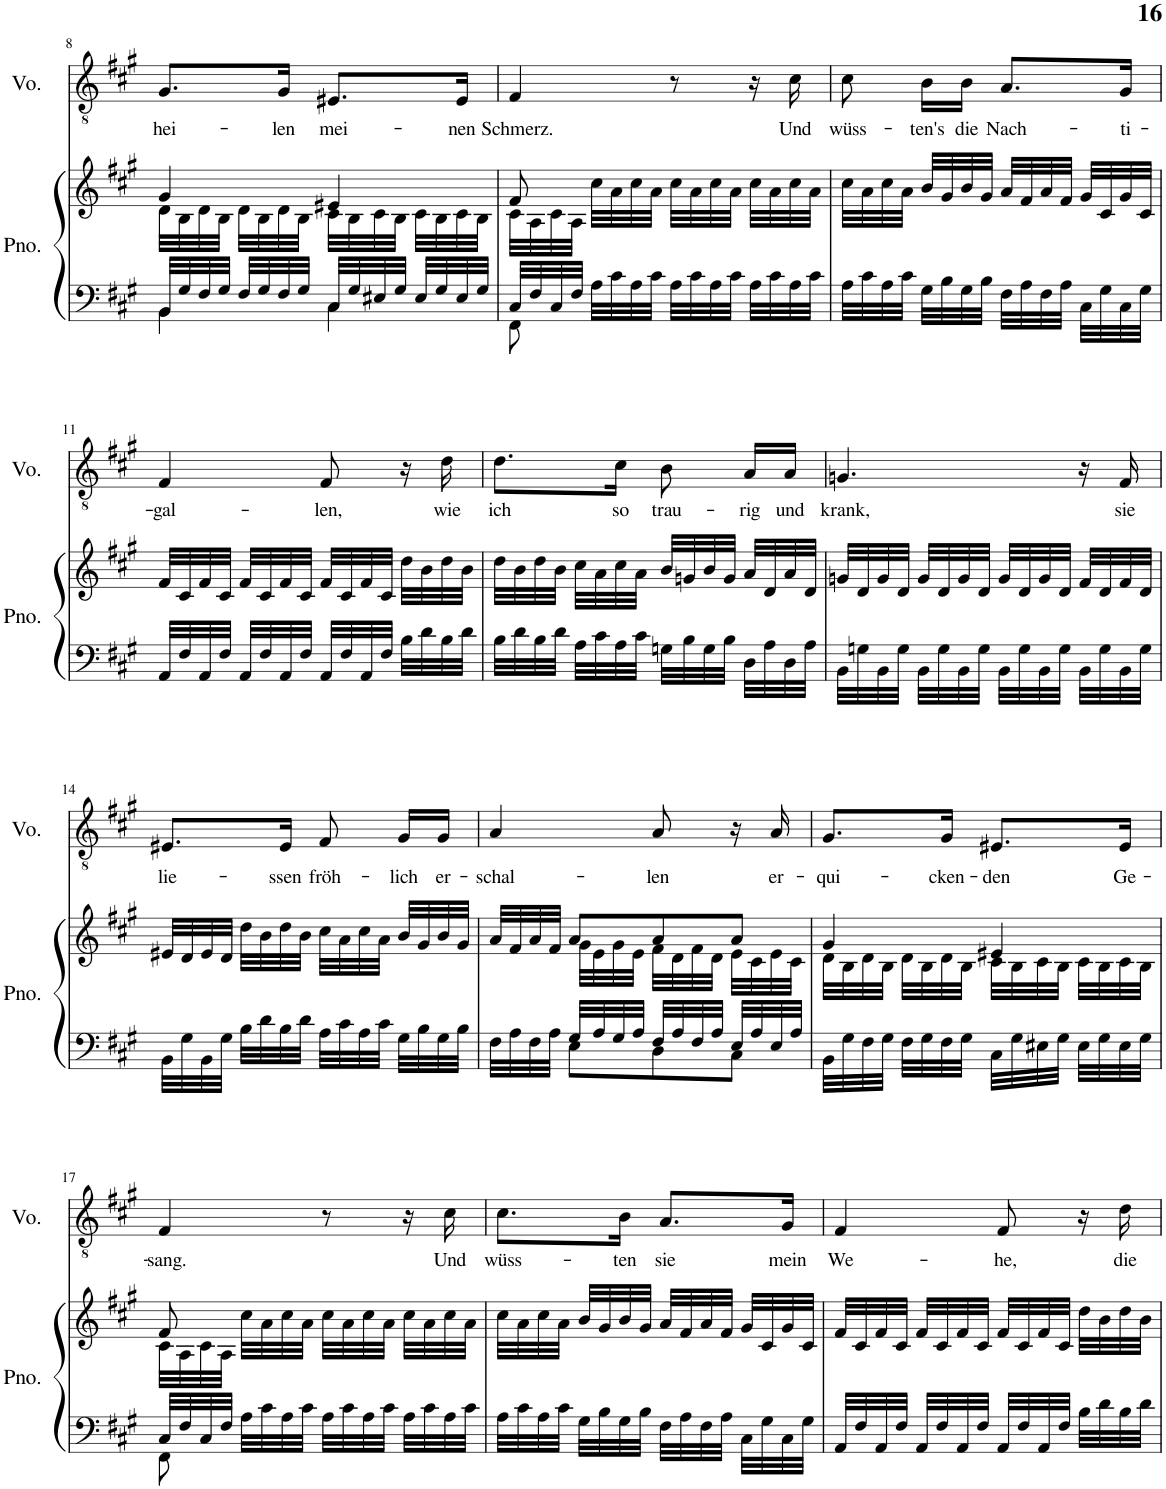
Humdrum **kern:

**kern	**kern	**kern	**text
*part2	*part2	*part1	*part1
*staff3	*staff2	*staff1	*staff1
*I"Piano	*	*I"Voice	*
*I'Pno.	*	*I'Vo.	*
!!LO:PB:g=z
*clefF4	*clefG2	*clefGv2	*
*k[f#c#g#]	*k[f#c#g#]	*k[f#c#g#]	*
*M2/4	*M2/4	*M2/4	*
=8	=8	=8	=8
*^	*^	*	*
!	!	!	!	!	!LO:LY:b
32BB/LLL	4BB\	4g#/	32d\LLL	8.G#/L	hei-
32G#/	.	.	32B\	.	.
32F#/	.	.	32d\	.	.
32G#/JJJ	.	.	32B\JJJ	.	.
32F#/LLL	.	.	32d\LLL	.	.
32G#/	.	.	32B\	.	.
!	!	!	!	!	!LO:LY:b
32F#/	.	.	32d\	16G#/Jk	-len
32G#/JJJ	.	.	32B\JJJ	.	.
!	!	!	!	!	!LO:LY:b
32C#/LLL	4C#\	4e#X/	32c#\LLL	8.E#X/L	mei-
32G#/	.	.	32B\	.	.
32E#X/	.	.	32c#\	.	.
32G#/JJJ	.	.	32B\JJJ	.	.
32E#/LLL	.	.	32c#\LLL	.	.
32G#/	.	.	32B\	.	.
!	!	!	!	!	!LO:LY:b
32E#/	.	.	32c#\	16E#/Jk	-nen
32G#/JJJ	.	.	32B\JJJ	.	.
=9	=9	=9	=9	=9	=9
!	!	!	!	!	!LO:LY:b
32C#/LLL	8FF#\	8f#/	32c#\LLL	4F#/	Schmerz.
32F#/	.	.	32A\	.	.
32C#/	.	.	32c#\	.	.
32F#/JJJ	.	.	32A\JJJ	.	.
32A\LLL	8ryy	32cc#\LLL	8ryy	.	.
32c#\	.	32a\	.	.	.
32A\	.	32cc#\	.	.	.
32c#\JJJ	.	32a\JJJ	.	.	.
32A\LLL	4ryy	32cc#\LLL	4ryy	8r	.
32c#\	.	32a\	.	.	.
32A\	.	32cc#\	.	.	.
32c#\JJJ	.	32a\JJJ	.	.	.
32A\LLL	.	32cc#\LLL	.	16r	.
32c#\	.	32a\	.	.	.
!	!	!	!	!	!LO:LY:b
32A\	.	32cc#\	.	16c#\	Und
32c#\JJJ	.	32a\JJJ	.	.	.
*v	*v	*	*	*	*
*	*v	*v	*	*
=10	=10	=10	=10
!	!	!	!LO:LY:b
32A\LLL	32cc#\LLL	8c#\	wüss-
32c#\	32a\	.	.
32A\	32cc#\	.	.
32c#\JJJ	32a\JJJ	.	.
!	!	!	!LO:LY:b
32G#\LLL	32b/LLL	16B\LL	-ten's
32B\	32g#/	.	.
!	!	!	!LO:LY:b
32G#\	32b/	16B\JJ	die
32B\JJJ	32g#/JJJ	.	.
!	!	!	!LO:LY:b
32F#\LLL	32a/LLL	8.A/L	Nach-
32A\	32f#/	.	.
32F#\	32a/	.	.
32A\JJJ	32f#/JJJ	.	.
32C#\LLL	32g#/LLL	.	.
32G#\	32c#/	.	.
!	!	!	!LO:LY:b
32C#\	32g#/	16G#/Jk	-ti-
32G#\JJJ	32c#/JJJ	.	.
!!LO:LB:g=z
=11	=11	=11	=11
!	!	!	!LO:LY:b
32AA/LLL	32f#/LLL	4F#/	-gal-
32F#/	32c#/	.	.
32AA/	32f#/	.	.
32F#/JJJ	32c#/JJJ	.	.
32AA/LLL	32f#/LLL	.	.
32F#/	32c#/	.	.
32AA/	32f#/	.	.
32F#/JJJ	32c#/JJJ	.	.
!	!	!	!LO:LY:b
32AA/LLL	32f#/LLL	8F#/	-len,
32F#/	32c#/	.	.
32AA/	32f#/	.	.
32F#/JJJ	32c#/JJJ	.	.
32B\LLL	32dd\LLL	16r	.
32d\	32b\	.	.
!	!	!	!LO:LY:b
32B\	32dd\	16d\	wie
32d\JJJ	32b\JJJ	.	.
=12	=12	=12	=12
!	!	!	!LO:LY:b
32B\LLL	32dd\LLL	8.d\L	ich
32d\	32b\	.	.
32B\	32dd\	.	.
32d\JJJ	32b\JJJ	.	.
32A\LLL	32cc#\LLL	.	.
32c#\	32a\	.	.
!	!	!	!LO:LY:b
32A\	32cc#\	16c#\Jk	so
32c#\JJJ	32a\JJJ	.	.
!	!	!	!LO:LY:b
32Gn\LLL	32b/LLL	8B\	trau-
32B\	32gn/	.	.
32G\	32b/	.	.
32B\JJJ	32g/JJJ	.	.
!	!	!	!LO:LY:b
32D\LLL	32a/LLL	16A/LL	-rig
32A\	32d/	.	.
!	!	!	!LO:LY:b
32D\	32a/	16A/JJ	und
32A\JJJ	32d/JJJ	.	.
=13	=13	=13	=13
!	!	!	!LO:LY:b
32BB\LLL	32gn/LLL	4.Gn/	krank,
32Gn\	32d/	.	.
32BB\	32g/	.	.
32G\JJJ	32d/JJJ	.	.
32BB\LLL	32g/LLL	.	.
32G\	32d/	.	.
32BB\	32g/	.	.
32G\JJJ	32d/JJJ	.	.
32BB\LLL	32g/LLL	.	.
32G\	32d/	.	.
32BB\	32g/	.	.
32G\JJJ	32d/JJJ	.	.
32BB\LLL	32f#/LLL	16r	.
32G\	32d/	.	.
!	!	!	!LO:LY:b
32BB\	32f#/	16F#/	sie
32G\JJJ	32d/JJJ	.	.
!!LO:LB:g=z
=14	=14	=14	=14
!	!	!	!LO:LY:b
32BB\LLL	32e#X/LLL	8.E#X/L	lie-
32G#\	32d/	.	.
32BB\	32e#/	.	.
32G#\JJJ	32d/JJJ	.	.
32B\LLL	32dd\LLL	.	.
32d\	32b\	.	.
!	!	!	!LO:LY:b
32B\	32dd\	16E#/Jk	-ssen
32d\JJJ	32b\JJJ	.	.
!	!	!	!LO:LY:b
32A\LLL	32cc#\LLL	8F#/	fröh-
32c#\	32a\	.	.
32A\	32cc#\	.	.
32c#\JJJ	32a\JJJ	.	.
!	!	!	!LO:LY:b
32G#\LLL	32b/LLL	16G#/LL	-lich
32B\	32g#/	.	.
!	!	!	!LO:LY:b
32G#\	32b/	16G#/JJ	er-
32B\JJJ	32g#/JJJ	.	.
=15	=15	=15	=15
*^	*^	*	*
!	!	!	!	!	!LO:LY:b
32F#\LLL	8ryy	32a/LLL	8ryy	4A/	-schal-
32A\	.	32f#/	.	.	.
32F#\	.	32a/	.	.	.
32A\JJJ	.	32f#/JJJ	.	.	.
32G#/LLL	8E\L	8a/L	32g#\LLL	.	.
32A/	.	.	32e\	.	.
32G#/	.	.	32g#\	.	.
32A/JJJ	.	.	32e\JJJ	.	.
!	!	!	!	!	!LO:LY:b
32F#/LLL	8D\	8a/	32f#\LLL	8A/	-len
32A/	.	.	32d\	.	.
32F#/	.	.	32f#\	.	.
32A/JJJ	.	.	32d\JJJ	.	.
32E/LLL	8C#\J	8a/J	32e\LLL	16r	.
32A/	.	.	32c#\	.	.
!	!	!	!	!	!LO:LY:b
32E/	.	.	32e\	16A/	er-
32A/JJJ	.	.	32c#\JJJ	.	.
*v	*v	*	*	*	*
=16	=16	=16	=16	=16
!	!	!	!	!LO:LY:b
32BB\LLL	4g#/	32d\LLL	8.G#/L	-qui-
32G#\	.	32B\	.	.
32F#\	.	32d\	.	.
32G#\JJJ	.	32B\JJJ	.	.
32F#\LLL	.	32d\LLL	.	.
32G#\	.	32B\	.	.
!	!	!	!	!LO:LY:b
32F#\	.	32d\	16G#/Jk	-cken-
32G#\JJJ	.	32B\JJJ	.	.
!	!	!	!	!LO:LY:b
32C#\LLL	4e#X/	32c#\LLL	8.E#X/L	-den
32G#\	.	32B\	.	.
32E#X\	.	32c#\	.	.
32G#\JJJ	.	32B\JJJ	.	.
32E#\LLL	.	32c#\LLL	.	.
32G#\	.	32B\	.	.
!	!	!	!	!LO:LY:b
32E#\	.	32c#\	16E#/Jk	Ge-
32G#\JJJ	.	32B\JJJ	.	.
!!LO:LB:g=z
=17	=17	=17	=17	=17
*^	*	*	*	*
!	!	!	!	!	!LO:LY:b
32C#/LLL	8FF#\	8f#/	32c#\LLL	4F#/	-sang.
32F#/	.	.	32A\	.	.
32C#/	.	.	32c#\	.	.
32F#/JJJ	.	.	32A\JJJ	.	.
32A\LLL	8ryy	32cc#\LLL	8ryy	.	.
32c#\	.	32a\	.	.	.
32A\	.	32cc#\	.	.	.
32c#\JJJ	.	32a\JJJ	.	.	.
32A\LLL	4ryy	32cc#\LLL	4ryy	8r	.
32c#\	.	32a\	.	.	.
32A\	.	32cc#\	.	.	.
32c#\JJJ	.	32a\JJJ	.	.	.
32A\LLL	.	32cc#\LLL	.	16r	.
32c#\	.	32a\	.	.	.
!	!	!	!	!	!LO:LY:b
32A\	.	32cc#\	.	16c#\	Und
32c#\JJJ	.	32a\JJJ	.	.	.
*v	*v	*	*	*	*
*	*v	*v	*	*
=18	=18	=18	=18
!	!	!	!LO:LY:b
32A\LLL	32cc#\LLL	8.c#\L	wüss-
32c#\	32a\	.	.
32A\	32cc#\	.	.
32c#\JJJ	32a\JJJ	.	.
32G#\LLL	32b/LLL	.	.
32B\	32g#/	.	.
!	!	!	!LO:LY:b
32G#\	32b/	16B\Jk	-ten
32B\JJJ	32g#/JJJ	.	.
!	!	!	!LO:LY:b
32F#\LLL	32a/LLL	8.A/L	sie
32A\	32f#/	.	.
32F#\	32a/	.	.
32A\JJJ	32f#/JJJ	.	.
32C#\LLL	32g#/LLL	.	.
32G#\	32c#/	.	.
!	!	!	!LO:LY:b
32C#\	32g#/	16G#/Jk	mein
32G#\JJJ	32c#/JJJ	.	.
=19	=19	=19	=19
!	!	!	!LO:LY:b
32AA/LLL	32f#/LLL	4F#/	We-
32F#/	32c#/	.	.
32AA/	32f#/	.	.
32F#/JJJ	32c#/JJJ	.	.
32AA/LLL	32f#/LLL	.	.
32F#/	32c#/	.	.
32AA/	32f#/	.	.
32F#/JJJ	32c#/JJJ	.	.
!	!	!	!LO:LY:b
32AA/LLL	32f#/LLL	8F#/	-he,
32F#/	32c#/	.	.
32AA/	32f#/	.	.
32F#/JJJ	32c#/JJJ	.	.
32B\LLL	32dd\LLL	16r	.
32d\	32b\	.	.
!	!	!	!LO:LY:b
32B\	32dd\	16d\	die
32d\JJJ	32b\JJJ	.	.
=	=	=	=
*-	*-	*-	*-
